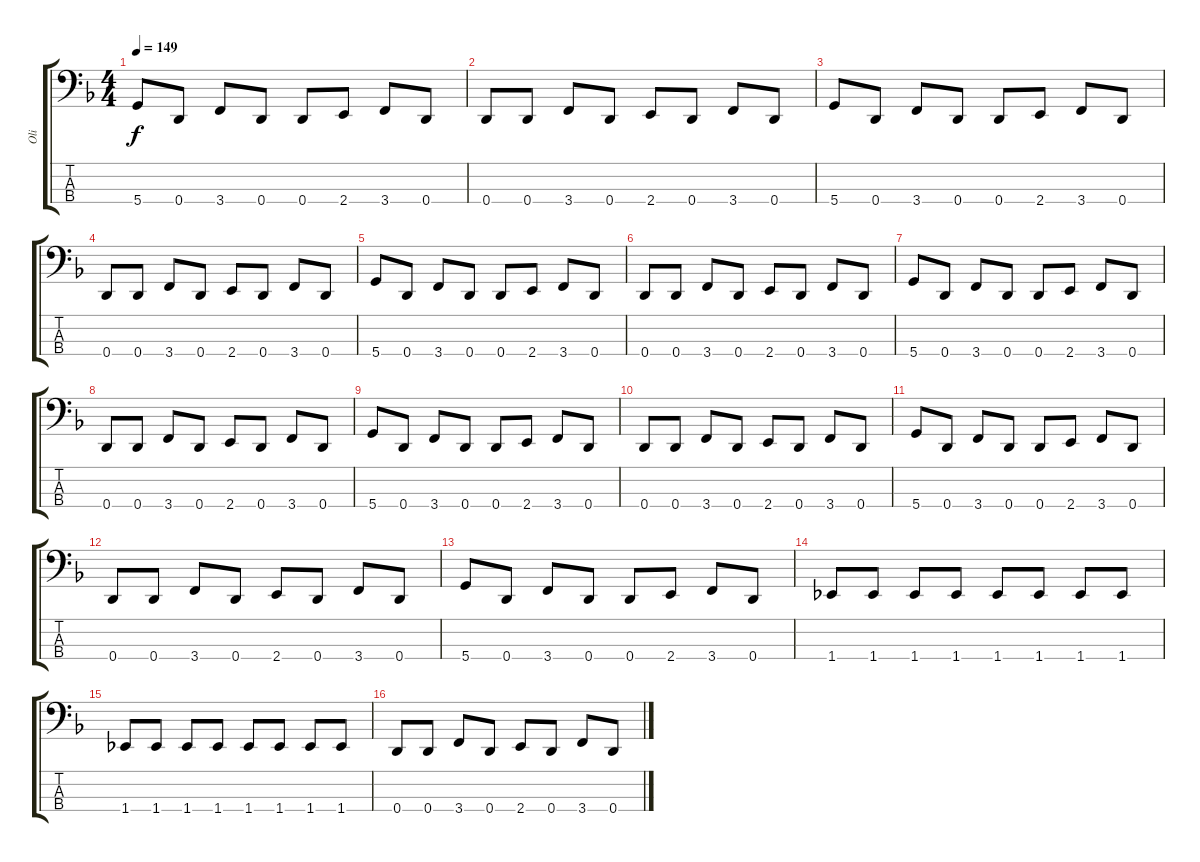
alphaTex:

\track ("Oli" "Oli") {instrument electricbasspick}
\staff {score tabs}
\tuning (G2 D2 A1 D1) {hide}
\ts (4 4)
\tempo 149
\clef f4
\ks dminor
5.4.8{dy f} 0.4.8 3.4.8 0.4.8 0.4.8 2.4.8 3.4.8 0.4.8 |
0.4.8 0.4.8 3.4.8 0.4.8 2.4.8 0.4.8 3.4.8 0.4.8 |
5.4.8 0.4.8 3.4.8 0.4.8 0.4.8 2.4.8 3.4.8 0.4.8 |
0.4.8 0.4.8 3.4.8 0.4.8 2.4.8 0.4.8 3.4.8 0.4.8 |
5.4.8 0.4.8 3.4.8 0.4.8 0.4.8 2.4.8 3.4.8 0.4.8 |
0.4.8 0.4.8 3.4.8 0.4.8 2.4.8 0.4.8 3.4.8 0.4.8 |
5.4.8 0.4.8 3.4.8 0.4.8 0.4.8 2.4.8 3.4.8 0.4.8 |
0.4.8 0.4.8 3.4.8 0.4.8 2.4.8 0.4.8 3.4.8 0.4.8 |
5.4.8 0.4.8 3.4.8 0.4.8 0.4.8 2.4.8 3.4.8 0.4.8 |
0.4.8 0.4.8 3.4.8 0.4.8 2.4.8 0.4.8 3.4.8 0.4.8 |
5.4.8 0.4.8 3.4.8 0.4.8 0.4.8 2.4.8 3.4.8 0.4.8 |
0.4.8 0.4.8 3.4.8 0.4.8 2.4.8 0.4.8 3.4.8 0.4.8 |
5.4.8 0.4.8 3.4.8 0.4.8 0.4.8 2.4.8 3.4.8 0.4.8 |
1.4.8 1.4.8 1.4.8 1.4.8 1.4.8 1.4.8 1.4.8 1.4.8 |
1.4.8 1.4.8 1.4.8 1.4.8 1.4.8 1.4.8 1.4.8 1.4.8 |
0.4.8 0.4.8 3.4.8 0.4.8 2.4.8 0.4.8 3.4.8 0.4.8
